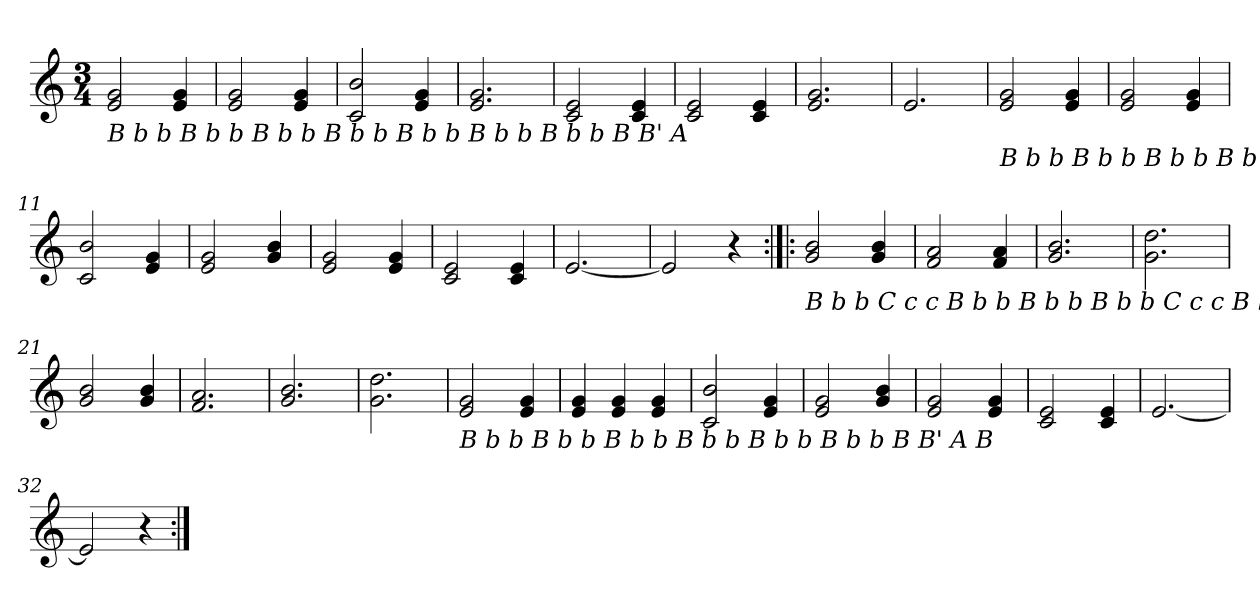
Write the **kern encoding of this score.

**kern
*part1
*staff1
!!LO:PB:g=z
*
*k[]
*C:
*M3/4
=1
!LO:TX:b:i:t=B    b     b        B    b    b        B    b    b        B   b   b     B    b     b        B    b    b        B  b  b       B  B'  A
2ei/ 2gi
4ei/ 4gi
=2
2ei/ 2gi
4ei/ 4gi
=3
2ci/ 2bi
4ei/ 4gi
=4
2.ei/ 2.gi
=5
2ci/ 2ei
4ci/ 4ei
=6
2ci/ 2ei
4ci/ 4ei
=7
2.ei/ 2.gi
=8
2.ei/
!!LO:LB:g=z
=9
!LO:TX:b:i:t=B     b   b       B    b    b       B    b   b       B    b     b      B    b     b       B    b    b      B  B'   A   B
2ei/ 2gi
4ei/ 4gi
=10
2ei/ 2gi
4ei/ 4gi
=11
2ci/ 2bi
4ei/ 4gi
=12
2ei/ 2gi
4gi/ 4bi
=13
2ei/ 2gi
4ei/ 4gi
=14
2ci/ 2ei
4ci/ 4ei
=15
[<2.ei/
=16
2ei/]
4r
!!LO:LB:g=z
=17:|!|:
!LO:TX:b:i:t=B    b     b        C     c     c         B   b    b     B    b   b      B    b     b        C    c   c      B   b  b      B    b   b
2gi/ 2bi
4gi/ 4bi
=18
2fi/ 2ai
4fi/ 4ai
=19
2.gi/ 2.bi
=20
2.gi\ 2.ddi
=21
2gi/ 2bi
4gi/ 4bi
=22
2.fi/ 2.ai
=23
2.gi/ 2.bi
=24
2.gi\ 2.ddi
!!LO:LB:g=z
=25
!LO:TX:b:i:t=B    b    b       B     b     b       B    b   b       B  b     b        B   b    b       B   b     b       B  B'  A   B
2ei/ 2gi
4ei/ 4gi
=26
4ei/ 4gi
4ei/ 4gi
4ei/ 4gi
=27
2ci/ 2bi
4ei/ 4gi
=28
2ei/ 2gi
4gi/ 4bi
=29
2ei/ 2gi
4ei/ 4gi
=30
2ci/ 2ei
4ci/ 4ei
=31
[<2.ei/
=32
2ei/]
4r
=:|!
*-
